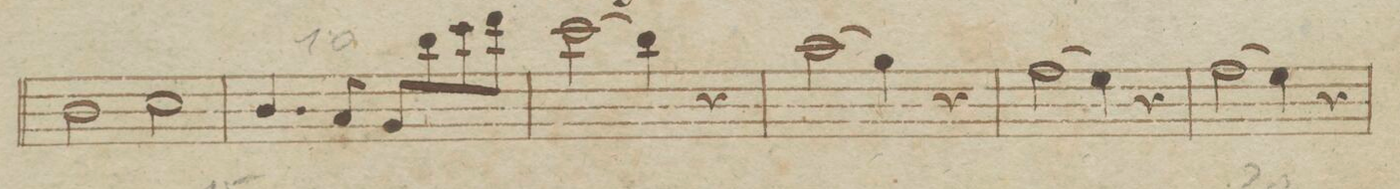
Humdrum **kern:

**kern	**dynam
*I"Fagotto Primo.	*
*clefF4	*
*k[b-e-a-]	*
*met(c)	*
*M4/4	*
2D\	.
2E-\	.
=10	=10
4.D/	.
8C/	.
8BB-/L	.
*8\right	*
8d\	.
8e-\	.
8f\J	.
=11	=11
(2e-\	.
4d\)	.
4r	.
=12	=12
(2c\	.
4B-\)	.
4r	.
=13	=13
(2A-\	.
4G\)	.
4r	.
=14	=14
(2A-\	.
4G\)	.
4r	.
=15	=15
*-	*-
